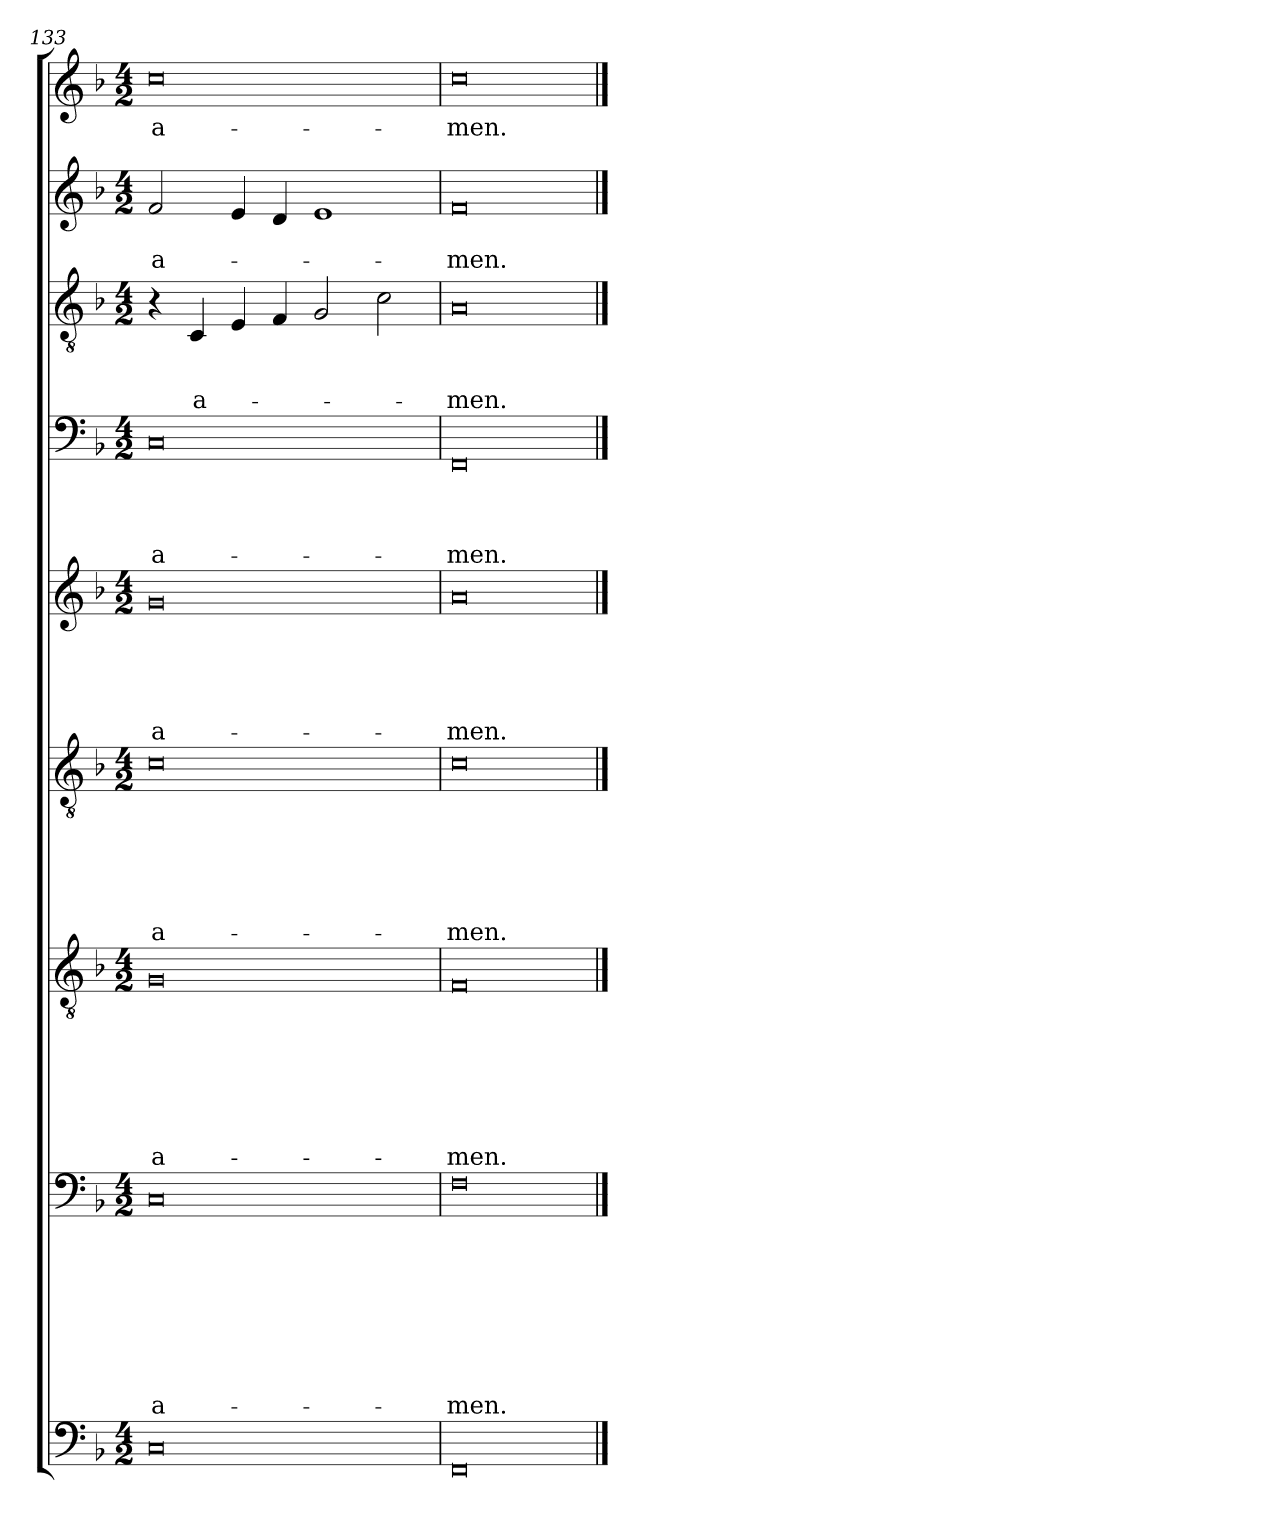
**kern	**kern	**text	**text	**text	**text	**text	**text	**text	**text	**kern	**text	**text	**text	**text	**text	**text	**text	**kern	**text	**text	**text	**text	**text	**text	**kern	**text	**text	**text	**text	**text	**kern	**text	**text	**text	**text	**kern	**text	**text	**text	**kern	**text	**text	**kern	**text
*part9	*part8	*part8	*part8	*part8	*part8	*part8	*part8	*part8	*part8	*part7	*part7	*part7	*part7	*part7	*part7	*part7	*part7	*part6	*part6	*part6	*part6	*part6	*part6	*part6	*part5	*part5	*part5	*part5	*part5	*part5	*part4	*part4	*part4	*part4	*part4	*part3	*part3	*part3	*part3	*part2	*part2	*part2	*part1	*part1
*staff9	*staff8	*staff8	*staff8	*staff8	*staff8	*staff8	*staff8	*staff8	*staff8	*staff7	*staff7	*staff7	*staff7	*staff7	*staff7	*staff7	*staff7	*staff6	*staff6	*staff6	*staff6	*staff6	*staff6	*staff6	*staff5	*staff5	*staff5	*staff5	*staff5	*staff5	*staff4	*staff4	*staff4	*staff4	*staff4	*staff3	*staff3	*staff3	*staff3	*staff2	*staff2	*staff2	*staff1	*staff1
*clefF4	*clefF4	*	*	*	*	*	*	*	*	*clefGv2	*	*	*	*	*	*	*	*clefGv2	*	*	*	*	*	*	*clefG2	*	*	*	*	*	*clefF4	*	*	*	*	*clefGv2	*	*	*	*clefG2	*	*	*clefG2	*
*k[b-]	*k[b-]	*	*	*	*	*	*	*	*	*k[b-]	*	*	*	*	*	*	*	*k[b-]	*	*	*	*	*	*	*k[b-]	*	*	*	*	*	*k[b-]	*	*	*	*	*k[b-]	*	*	*	*k[b-]	*	*	*k[b-]	*
*F:	*F:	*	*	*	*	*	*	*	*	*F:	*	*	*	*	*	*	*	*F:	*	*	*	*	*	*	*F:	*	*	*	*	*	*F:	*	*	*	*	*F:	*	*	*	*F:	*	*	*F:	*
*M4/2	*M4/2	*	*	*	*	*	*	*	*	*M4/2	*	*	*	*	*	*	*	*M4/2	*	*	*	*	*	*	*M4/2	*	*	*	*	*	*M4/2	*	*	*	*	*M4/2	*	*	*	*M4/2	*	*	*M4/2	*
=133	=133	=133	=133	=133	=133	=133	=133	=133	=133	=133	=133	=133	=133	=133	=133	=133	=133	=133	=133	=133	=133	=133	=133	=133	=133	=133	=133	=133	=133	=133	=133	=133	=133	=133	=133	=133	=133	=133	=133	=133	=133	=133	=133	=133
!	!	!	!	!	!	!	!	!	!LO:LY:b	!	!	!	!	!	!	!	!LO:LY:b	!	!	!	!	!	!	!LO:LY:b	!	!	!	!	!	!LO:LY:b	!	!	!	!	!LO:LY:b	!	!	!	!	!	!	!LO:LY:b	!	!LO:LY:b
0C	0C	.	.	.	.	.	.	.	a-	0G	.	.	.	.	.	.	a-	0c	.	.	.	.	.	a-	0g	.	.	.	.	a-	0C	.	.	.	a-	4r	.	.	.	2f/	.	a-	0cc	a-
!	!	!	!	!	!	!	!	!	!	!	!	!	!	!	!	!	!	!	!	!	!	!	!	!	!	!	!	!	!	!	!	!	!	!	!	!	!	!	!LO:LY:b	!	!	!	!	!
.	.	.	.	.	.	.	.	.	.	.	.	.	.	.	.	.	.	.	.	.	.	.	.	.	.	.	.	.	.	.	.	.	.	.	.	4C/	.	.	a-	.	.	.	.	.
.	.	.	.	.	.	.	.	.	.	.	.	.	.	.	.	.	.	.	.	.	.	.	.	.	.	.	.	.	.	.	.	.	.	.	.	4E/	.	.	.	4e/	.	.	.	.
.	.	.	.	.	.	.	.	.	.	.	.	.	.	.	.	.	.	.	.	.	.	.	.	.	.	.	.	.	.	.	.	.	.	.	.	4F/	.	.	.	4d/	.	.	.	.
.	.	.	.	.	.	.	.	.	.	.	.	.	.	.	.	.	.	.	.	.	.	.	.	.	.	.	.	.	.	.	.	.	.	.	.	2G/	.	.	.	1e	.	.	.	.
.	.	.	.	.	.	.	.	.	.	.	.	.	.	.	.	.	.	.	.	.	.	.	.	.	.	.	.	.	.	.	.	.	.	.	.	2c\	.	.	.	.	.	.	.	.
=134	=134	=134	=134	=134	=134	=134	=134	=134	=134	=134	=134	=134	=134	=134	=134	=134	=134	=134	=134	=134	=134	=134	=134	=134	=134	=134	=134	=134	=134	=134	=134	=134	=134	=134	=134	=134	=134	=134	=134	=134	=134	=134	=134	=134
!	!	!	!	!	!	!	!	!	!LO:LY:b	!	!	!	!	!	!	!	!LO:LY:b	!	!	!	!	!	!	!LO:LY:b	!	!	!	!	!	!LO:LY:b	!	!	!	!	!LO:LY:b	!	!	!	!LO:LY:b	!	!	!LO:LY:b	!	!LO:LY:b
0FF	0F	.	.	.	.	.	.	.	-men.	0F	.	.	.	.	.	.	-men.	0c	.	.	.	.	.	-men.	0a	.	.	.	.	-men.	0FF	.	.	.	-men.	0A	.	.	-men.	0f	.	-men.	0cc	-men.
==	==	==	==	==	==	==	==	==	==	==	==	==	==	==	==	==	==	==	==	==	==	==	==	==	==	==	==	==	==	==	==	==	==	==	==	==	==	==	==	==	==	==	==	==
*-	*-	*-	*-	*-	*-	*-	*-	*-	*-	*-	*-	*-	*-	*-	*-	*-	*-	*-	*-	*-	*-	*-	*-	*-	*-	*-	*-	*-	*-	*-	*-	*-	*-	*-	*-	*-	*-	*-	*-	*-	*-	*-	*-	*-
